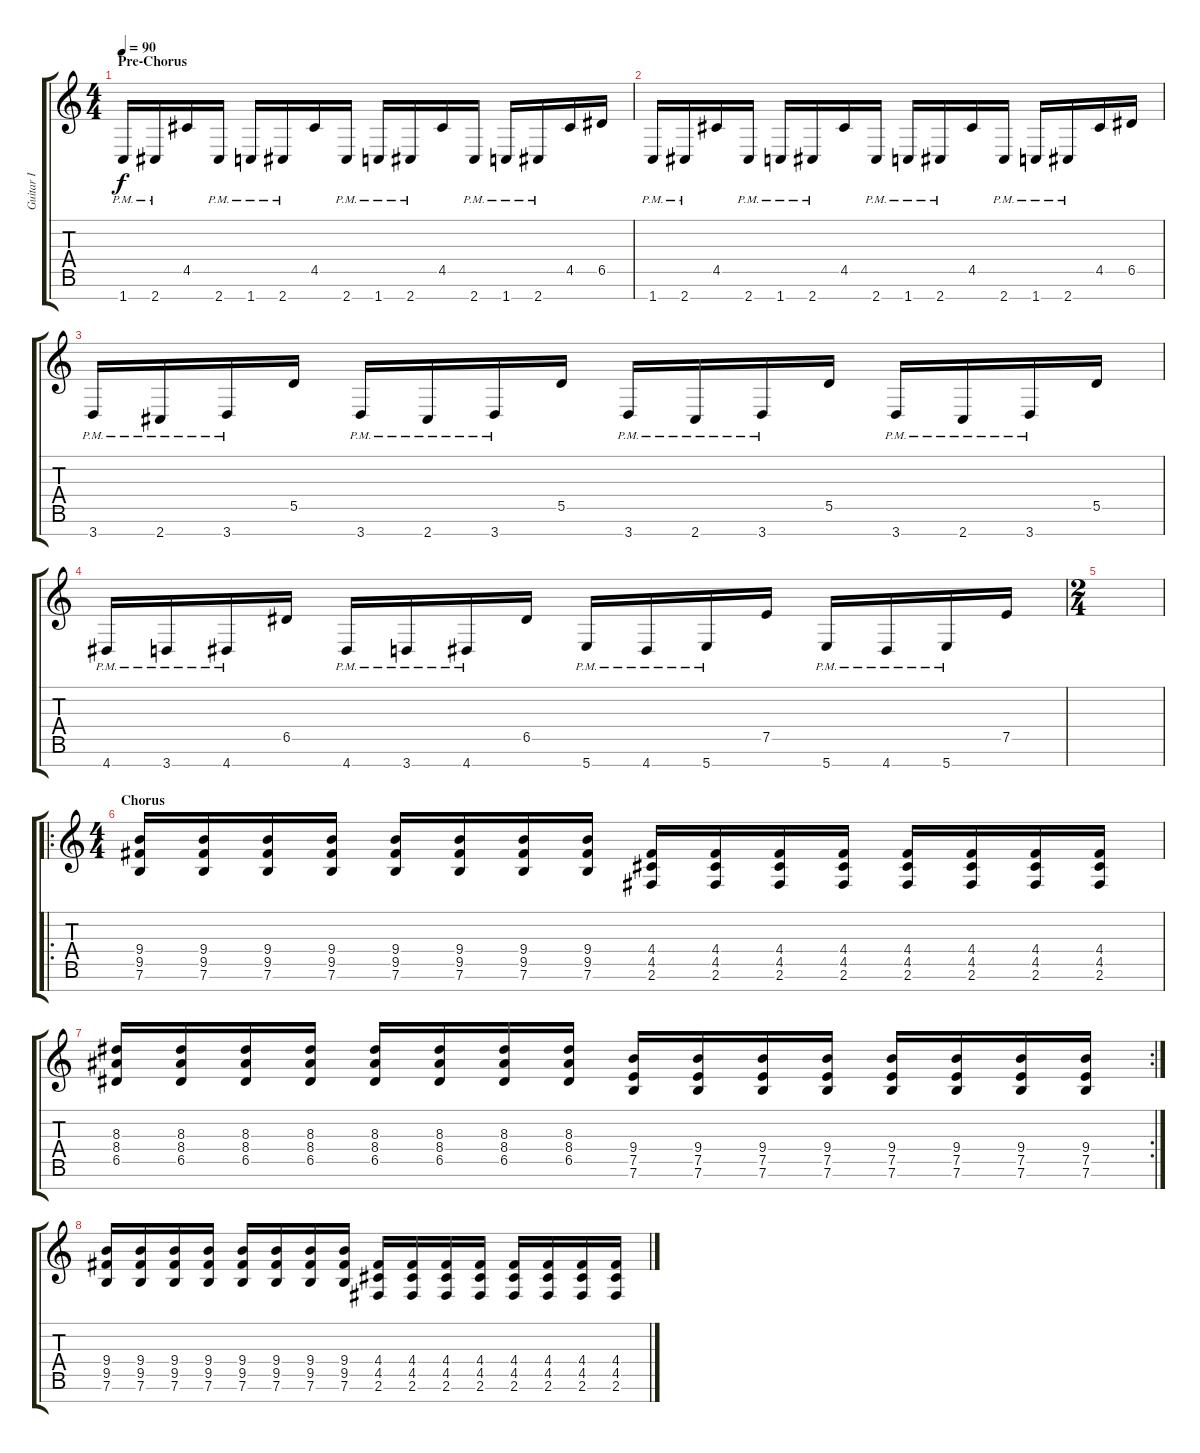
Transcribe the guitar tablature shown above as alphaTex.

\track ("Guitar I" "Guitar I") {instrument overdrivenguitar}
\staff {score tabs}
\tuning (E4 B3 G3 D3 A2 E2 B1) {hide}
\ts (4 4)
\section ("" "Pre-Chorus")
\tempo 90
\clef g2
\ks c
1.7{pm}.16{dy f} 2.7{pm}.16 4.5.16 2.7{pm}.16 1.7{pm}.16 2.7{pm}.16 4.5.16 2.7{pm}.16 1.7{pm}.16 2.7{pm}.16 4.5.16 2.7{pm}.16 1.7{pm}.16 2.7{pm}.16 4.5.16 6.5.16 |
1.7{pm}.16 2.7{pm}.16 4.5.16 2.7{pm}.16 1.7{pm}.16 2.7{pm}.16 4.5.16 2.7{pm}.16 1.7{pm}.16 2.7{pm}.16 4.5.16 2.7{pm}.16 1.7{pm}.16 2.7{pm}.16 4.5.16 6.5.16 |
3.7{pm}.16 2.7{pm}.16 3.7{pm}.16 5.5.16 3.7{pm}.16 2.7{pm}.16 3.7{pm}.16 5.5.16 3.7{pm}.16 2.7{pm}.16 3.7{pm}.16 5.5.16 3.7{pm}.16 2.7{pm}.16 3.7{pm}.16 5.5.16 |
4.7{pm}.16 3.7{pm}.16 4.7{pm}.16 6.5.16 4.7{pm}.16 3.7{pm}.16 4.7{pm}.16 6.5.16 5.7{pm}.16 4.7{pm}.16 5.7{pm}.16 7.5.16 5.7{pm}.16 4.7{pm}.16 5.7{pm}.16 7.5.16 |
\ts (2 4)
|
\ro
\ts (4 4)
\section ("" "Chorus")
(9.4 9.5 7.6).16 (9.4 9.5 7.6).16 (9.4 9.5 7.6).16 (9.4 9.5 7.6).16 (9.4 9.5 7.6).16 (9.4 9.5 7.6).16 (9.4 9.5 7.6).16 (9.4 9.5 7.6).16 (4.4 4.5 2.6).16 (4.4 4.5 2.6).16 (4.4 4.5 2.6).16 (4.4 4.5 2.6).16 (4.4 4.5 2.6).16 (4.4 4.5 2.6).16 (4.4 4.5 2.6).16 (4.4 4.5 2.6).16 |
\rc 2
(8.3 8.4 6.5).16 (8.3 8.4 6.5).16 (8.3 8.4 6.5).16 (8.3 8.4 6.5).16 (8.3 8.4 6.5).16 (8.3 8.4 6.5).16 (8.3 8.4 6.5).16 (8.3 8.4 6.5).16 (9.4 7.5 7.6).16 (9.4 7.5 7.6).16 (9.4 7.5 7.6).16 (9.4 7.5 7.6).16 (9.4 7.5 7.6).16 (9.4 7.5 7.6).16 (9.4 7.5 7.6).16 (9.4 7.5 7.6).16 |
(9.4 9.5 7.6).16 (9.4 9.5 7.6).16 (9.4 9.5 7.6).16 (9.4 9.5 7.6).16 (9.4 9.5 7.6).16 (9.4 9.5 7.6).16 (9.4 9.5 7.6).16 (9.4 9.5 7.6).16 (4.4 4.5 2.6).16 (4.4 4.5 2.6).16 (4.4 4.5 2.6).16 (4.4 4.5 2.6).16 (4.4 4.5 2.6).16 (4.4 4.5 2.6).16 (4.4 4.5 2.6).16 (4.4 4.5 2.6).16
